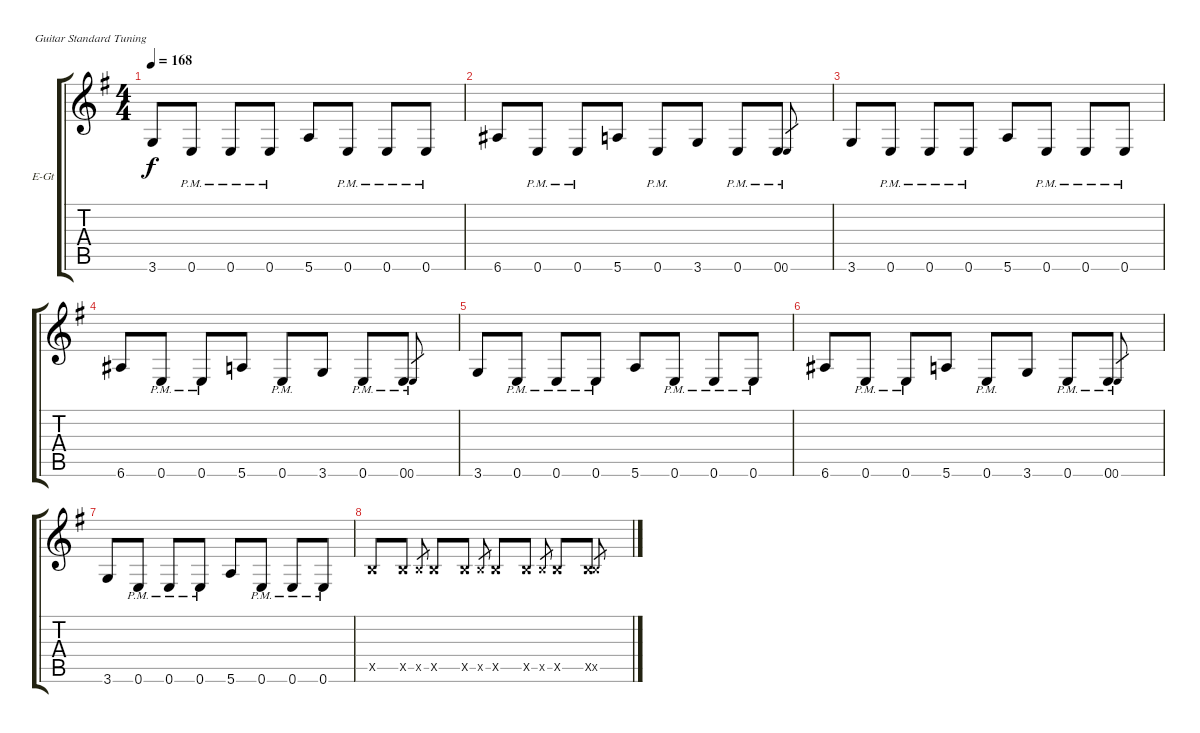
\defaultSystemsLayout 4
\bracketExtendMode groupsimilarinstruments
\firstSystemTrackNameOrientation horizontal
\otherSystemsTrackNameOrientation horizontal
\track ("Electric Guitar" "E-Gt") {instrument overdrivenguitar}
\staff {score tabs}
\tuning (E4 B3 G3 D3 A2 E2)
\ts (4 4)
\tempo 168
\clef g2
\ks eminor
3.6.8{dy f} 0.6{pm}.8 0.6{pm}.8 0.6{pm}.8 5.6.8 0.6{pm}.8 0.6{pm}.8 0.6{pm}.8 |
6.6.8 0.6{pm}.8 0.6{pm}.8 5.6.8 0.6{pm}.8 3.6.8 0.6{pm}.8 0.6{pm}.8 0.6{pm}.8{gr} |
3.6.8 0.6{pm}.8 0.6{pm}.8 0.6{pm}.8 5.6.8 0.6{pm}.8 0.6{pm}.8 0.6{pm}.8 |
6.6.8 0.6{pm}.8 0.6{pm}.8 5.6.8 0.6{pm}.8 3.6.8 0.6{pm}.8 0.6{pm}.8 0.6{pm}.8{gr} |
3.6.8 0.6{pm}.8 0.6{pm}.8 0.6{pm}.8 5.6.8 0.6{pm}.8 0.6{pm}.8 0.6{pm}.8 |
6.6.8 0.6{pm}.8 0.6{pm}.8 5.6.8 0.6{pm}.8 3.6.8 0.6{pm}.8 0.6{pm}.8 0.6{pm}.8{gr} |
3.6.8 0.6{pm}.8 0.6{pm}.8 0.6{pm}.8 5.6.8 0.6{pm}.8 0.6{pm}.8 0.6{pm}.8 |
2.5{x}.8 2.5{x}.8 2.5{x}.8{gr} 2.5{x}.8 2.5{x}.8 2.5{x}.8{gr} 2.5{x}.8 2.5{x}.8 2.5{x}.8{gr} 2.5{x}.8 2.5{x}.8 2.5{x}.8{gr}
